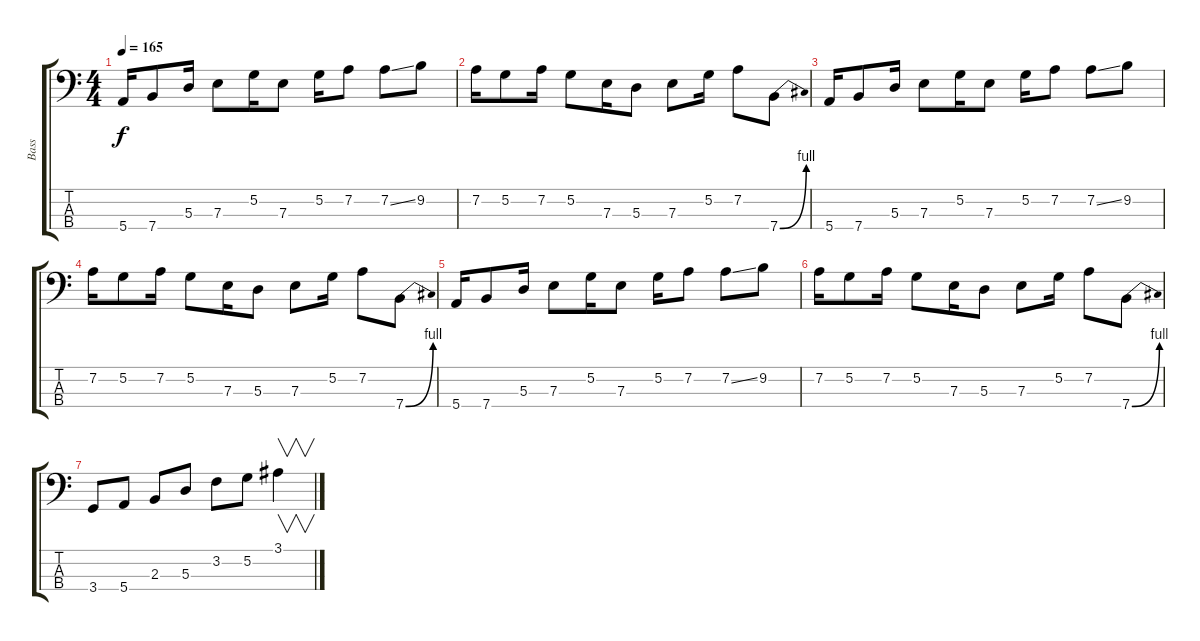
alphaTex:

\track ("Bass" "Bass") {instrument electricbassfinger}
\staff {score tabs}
\tuning (G2 D2 A1 E1) {hide}
\ts (4 4)
\tempo 165
\clef f4
\ks c
5.4.16{dy f} 7.4.8 5.3.16 7.3.8 5.2.16 7.3.8 5.2.16 7.2.8 7.2{ss}.8 9.2.8 |
7.2.16 5.2.8 7.2.16 5.2.8 7.3.16 5.3.8 7.3.8 5.2.16 7.2.8 7.4{be (bend 0 0 60 4)}.8 |
5.4.16 7.4.8 5.3.16 7.3.8 5.2.16 7.3.8 5.2.16 7.2.8 7.2{ss}.8 9.2.8 |
7.2.16 5.2.8 7.2.16 5.2.8 7.3.16 5.3.8 7.3.8 5.2.16 7.2.8 7.4{be (bend 0 0 60 4)}.8 |
5.4.16 7.4.8 5.3.16 7.3.8 5.2.16 7.3.8 5.2.16 7.2.8 7.2{ss}.8 9.2.8 |
7.2.16 5.2.8 7.2.16 5.2.8 7.3.16 5.3.8 7.3.8 5.2.16 7.2.8 7.4{be (bend 0 0 60 4)}.8 |
3.4.8 5.4.8 2.3.8 5.3.8 3.2.8 5.2.8 3.1.4{v}
